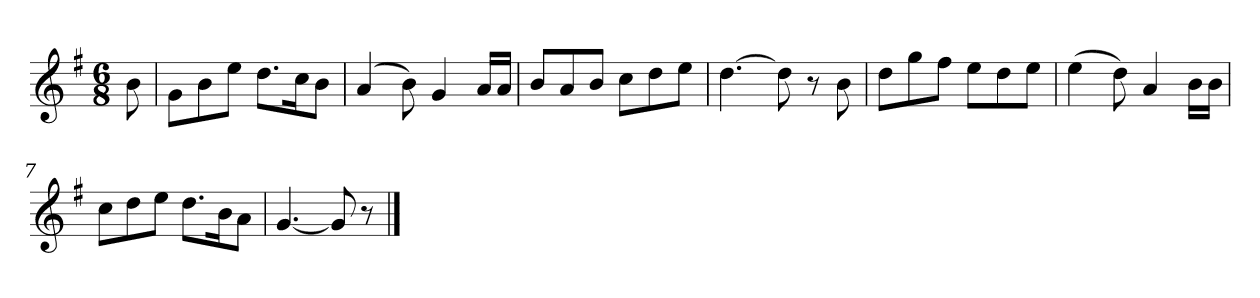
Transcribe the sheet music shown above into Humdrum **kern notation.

**kern
*part1
*staff1
*k[f#]
*M6/8
*MM60
=
8b
=1
8gL
8b
8eeJ
8.ddL
16ccK
8bJ
=2
(4a
8b)
4g
16aLL
16aJJ
=3
8bL
8a
8bJ
8ccL
8dd
8eeJ
=4
[4.dd
8dd]
8r
8b
=5
8ddL
8gg
8ff#J
8eeL
8dd
8eeJ
=6
(4ee
8dd)
4a
16bLL
16bJJ
=7
8ccL
8dd
8eeJ
8.ddL
16bK
8aJ
=8
[4.g
8g]
8r
==
*-
